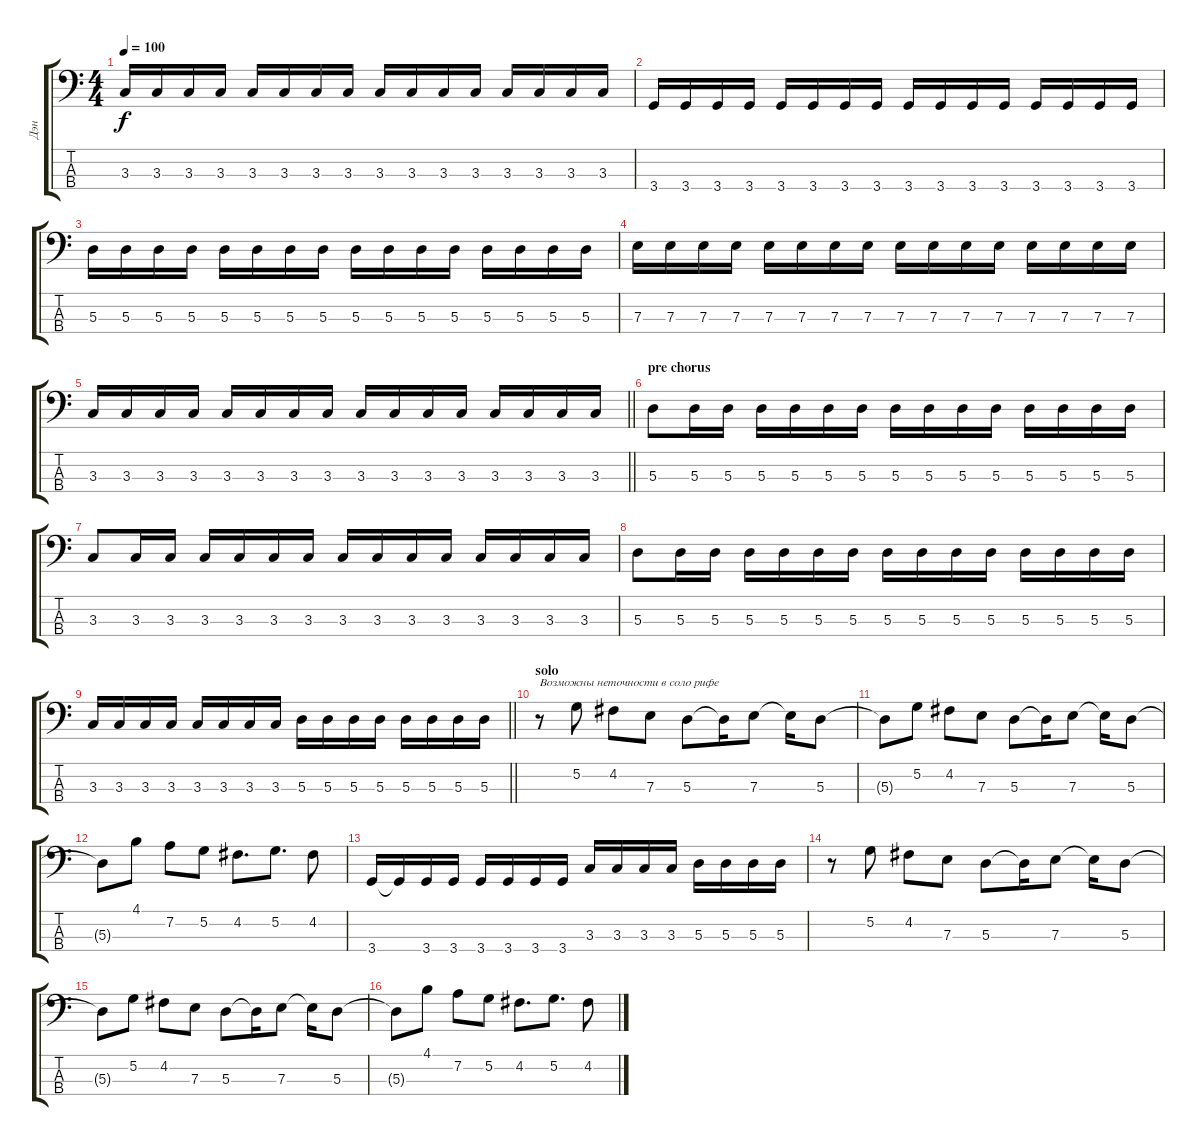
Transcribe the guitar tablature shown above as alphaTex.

\track ("Дэн" "Дэн") {instrument electricbasspick}
\staff {score tabs}
\tuning (G2 D2 A1 E1) {hide}
\ts (4 4)
\tempo 100
\clef f4
\ks c
3.3.16{dy f} 3.3.16 3.3.16 3.3.16 3.3.16 3.3.16 3.3.16 3.3.16 3.3.16 3.3.16 3.3.16 3.3.16 3.3.16 3.3.16 3.3.16 3.3.16 |
3.4.16 3.4.16 3.4.16 3.4.16 3.4.16 3.4.16 3.4.16 3.4.16 3.4.16 3.4.16 3.4.16 3.4.16 3.4.16 3.4.16 3.4.16 3.4.16 |
5.3.16 5.3.16 5.3.16 5.3.16 5.3.16 5.3.16 5.3.16 5.3.16 5.3.16 5.3.16 5.3.16 5.3.16 5.3.16 5.3.16 5.3.16 5.3.16 |
7.3.16 7.3.16 7.3.16 7.3.16 7.3.16 7.3.16 7.3.16 7.3.16 7.3.16 7.3.16 7.3.16 7.3.16 7.3.16 7.3.16 7.3.16 7.3.16 |
\barLineRight lightlight
3.3.16 3.3.16 3.3.16 3.3.16 3.3.16 3.3.16 3.3.16 3.3.16 3.3.16 3.3.16 3.3.16 3.3.16 3.3.16 3.3.16 3.3.16 3.3.16 |
\section ("" "pre chorus")
5.3.8 5.3.16 5.3.16 5.3.16 5.3.16 5.3.16 5.3.16 5.3.16 5.3.16 5.3.16 5.3.16 5.3.16 5.3.16 5.3.16 5.3.16 |
3.3.8 3.3.16 3.3.16 3.3.16 3.3.16 3.3.16 3.3.16 3.3.16 3.3.16 3.3.16 3.3.16 3.3.16 3.3.16 3.3.16 3.3.16 |
5.3.8 5.3.16 5.3.16 5.3.16 5.3.16 5.3.16 5.3.16 5.3.16 5.3.16 5.3.16 5.3.16 5.3.16 5.3.16 5.3.16 5.3.16 |
\barLineRight lightlight
3.3.16 3.3.16 3.3.16 3.3.16 3.3.16 3.3.16 3.3.16 3.3.16 5.3.16 5.3.16 5.3.16 5.3.16 5.3.16 5.3.16 5.3.16 5.3.16 |
\section ("" "solo")
r.8{txt "Возможны неточности в соло рифе"} 5.2.8 4.2.8 7.3.8 5.3.8 5.3{t}.16 7.3.8 7.3{t}.16 5.3.8 |
5.3{t}.8 5.2.8 4.2.8 7.3.8 5.3.8 5.3{t}.16 7.3.8 7.3{t}.16 5.3.8 |
5.3{t}.8 4.1.8 7.2.8 5.2.8 4.2.8{d} 5.2.8{d} 4.2.8 |
3.4.16 3.4{t}.16 3.4.16 3.4.16 3.4.16 3.4.16 3.4.16 3.4.16 3.3.16 3.3.16 3.3.16 3.3.16 5.3.16 5.3.16 5.3.16 5.3.16 |
r.8 5.2.8 4.2.8 7.3.8 5.3.8 5.3{t}.16 7.3.8 7.3{t}.16 5.3.8 |
5.3{t}.8 5.2.8 4.2.8 7.3.8 5.3.8 5.3{t}.16 7.3.8 7.3{t}.16 5.3.8 |
5.3{t}.8 4.1.8 7.2.8 5.2.8 4.2.8{d} 5.2.8{d} 4.2.8
